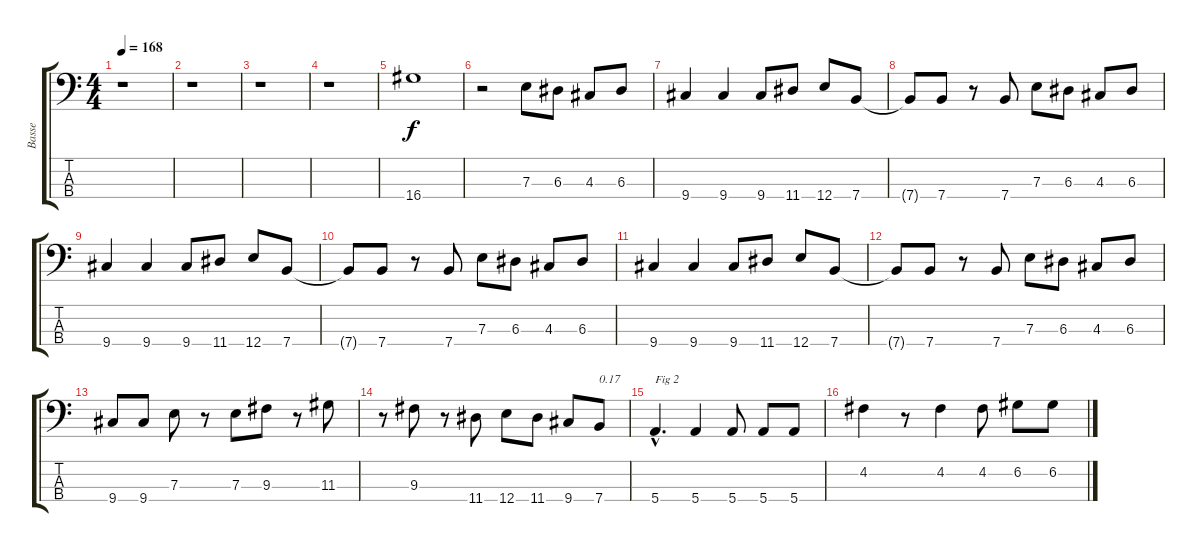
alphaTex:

\track ("Basse" "Basse") {instrument electricbassfinger}
\staff {score tabs}
\tuning (G2 D2 A1 E1) {hide}
\ts (4 4)
\tempo 168
\clef f4
\ks c
r.1{dy f instrument electricbassfinger} |
r.1 |
r.1 |
r.1 |
16.4.1 |
r.2 7.3.8 6.3.8 4.3.8 6.3.8 |
9.4.4 9.4.4 9.4.8 11.4.8 12.4.8 7.4.8 |
7.4{t}.8 7.4.8 r.8 7.4.8 7.3.8 6.3.8 4.3.8 6.3.8 |
9.4.4 9.4.4 9.4.8 11.4.8 12.4.8 7.4.8 |
7.4{t}.8 7.4.8 r.8 7.4.8 7.3.8 6.3.8 4.3.8 6.3.8 |
9.4.4 9.4.4 9.4.8 11.4.8 12.4.8 7.4.8 |
7.4{t}.8 7.4.8 r.8 7.4.8 7.3.8 6.3.8 4.3.8 6.3.8 |
9.4.8 9.4.8 7.3.8 r.8 7.3.8 9.3.8 r.8 11.3.8 |
r.8 9.3.8 r.8 11.4.8 12.4.8 11.4.8 9.4.8 7.4.8{txt "0.17"} |
5.4{hac}.4{d txt "Fig 2"} 5.4.4 5.4.8 5.4.8 5.4.8 |
4.2.4 r.8 4.2.4 4.2.8 6.2.8 6.2.8
